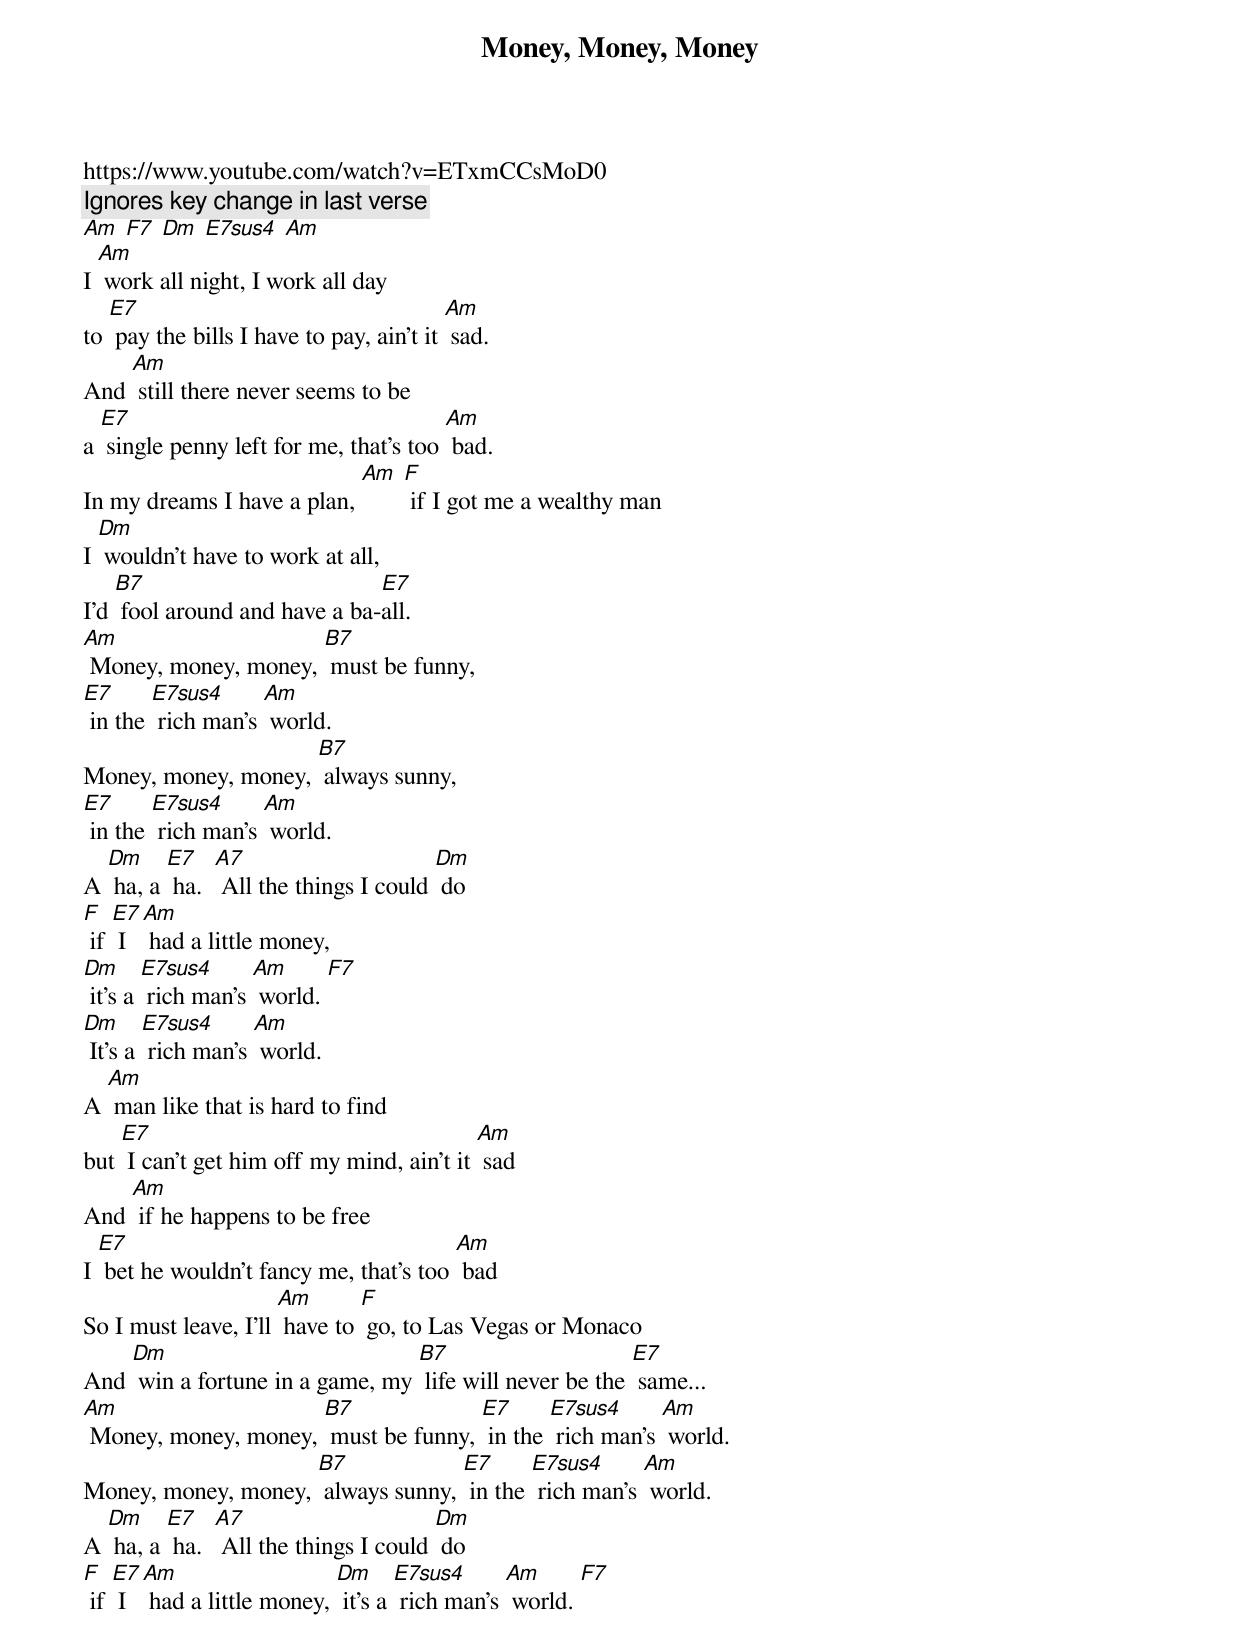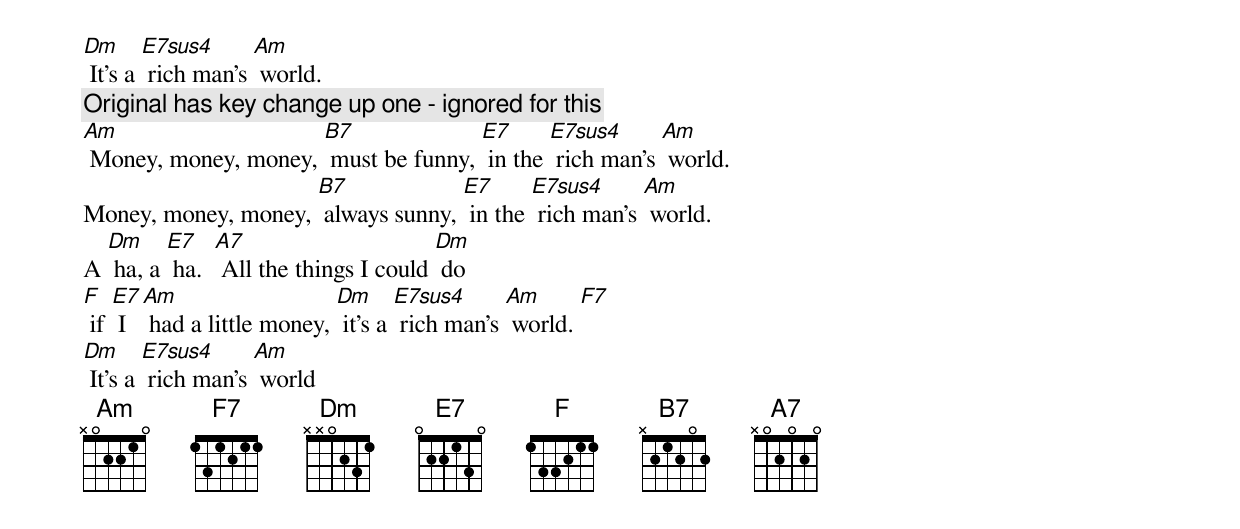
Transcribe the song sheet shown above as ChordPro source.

{t: Money, Money, Money}
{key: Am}
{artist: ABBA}
https://www.youtube.com/watch?v=ETxmCCsMoD0
{c: Ignores key change in last verse}
[Am] [F7] [Dm] [E7sus4] [Am]
{c: }
I [Am] work all night, I work all day
to [E7] pay the bills I have to pay, ain't it [Am] sad.
And [Am] still there never seems to be
a [E7] single penny left for me, that's too [Am] bad.
In my dreams I have a plan, [Am] [F] if I got me a wealthy man
I [Dm] wouldn't have to work at all,
I'd [B7] fool around and have a ba-[E7]all.
{c: }
[Am] Money, money, money, [B7] must be funny,
[E7] in the [E7sus4] rich man's [Am] world.
Money, money, money, [B7] always sunny,
[E7] in the [E7sus4] rich man's [Am] world.
A [Dm] ha, a [E7] ha.  [A7] All the things I could [Dm] do
[F] if [E7] I [Am] had a little money,
[Dm] it's a [E7sus4] rich man's [Am] world. [F7]
[Dm] It's a [E7sus4] rich man's [Am] world.
{c: }
A [Am] man like that is hard to find
but [E7] I can't get him off my mind, ain't it [Am] sad
And [Am] if he happens to be free
I [E7] bet he wouldn't fancy me, that's too [Am] bad
So I must leave, I'll [Am] have to [F] go, to Las Vegas or Monaco
And [Dm] win a fortune in a game, my [B7] life will never be the [E7] same...
{c: }
[Am] Money, money, money, [B7] must be funny, [E7] in the [E7sus4] rich man's [Am] world.
Money, money, money, [B7] always sunny, [E7] in the [E7sus4] rich man's [Am] world.
A [Dm] ha, a [E7] ha.  [A7] All the things I could [Dm] do
[F] if [E7] I [Am] had a little money, [Dm] it's a [E7sus4] rich man's [Am] world. [F7]
[Dm] It's a [E7sus4] rich man's [Am] world.
{c: Original has key change up one - ignored for this}
[Am] Money, money, money, [B7] must be funny, [E7] in the [E7sus4] rich man's [Am] world.
Money, money, money, [B7] always sunny, [E7] in the [E7sus4] rich man's [Am] world.
A [Dm] ha, a [E7] ha.  [A7] All the things I could [Dm] do
[F] if [E7] I [Am] had a little money, [Dm] it's a [E7sus4] rich man's [Am] world. [F7]
[Dm] It's a [E7sus4] rich man's [Am] world
